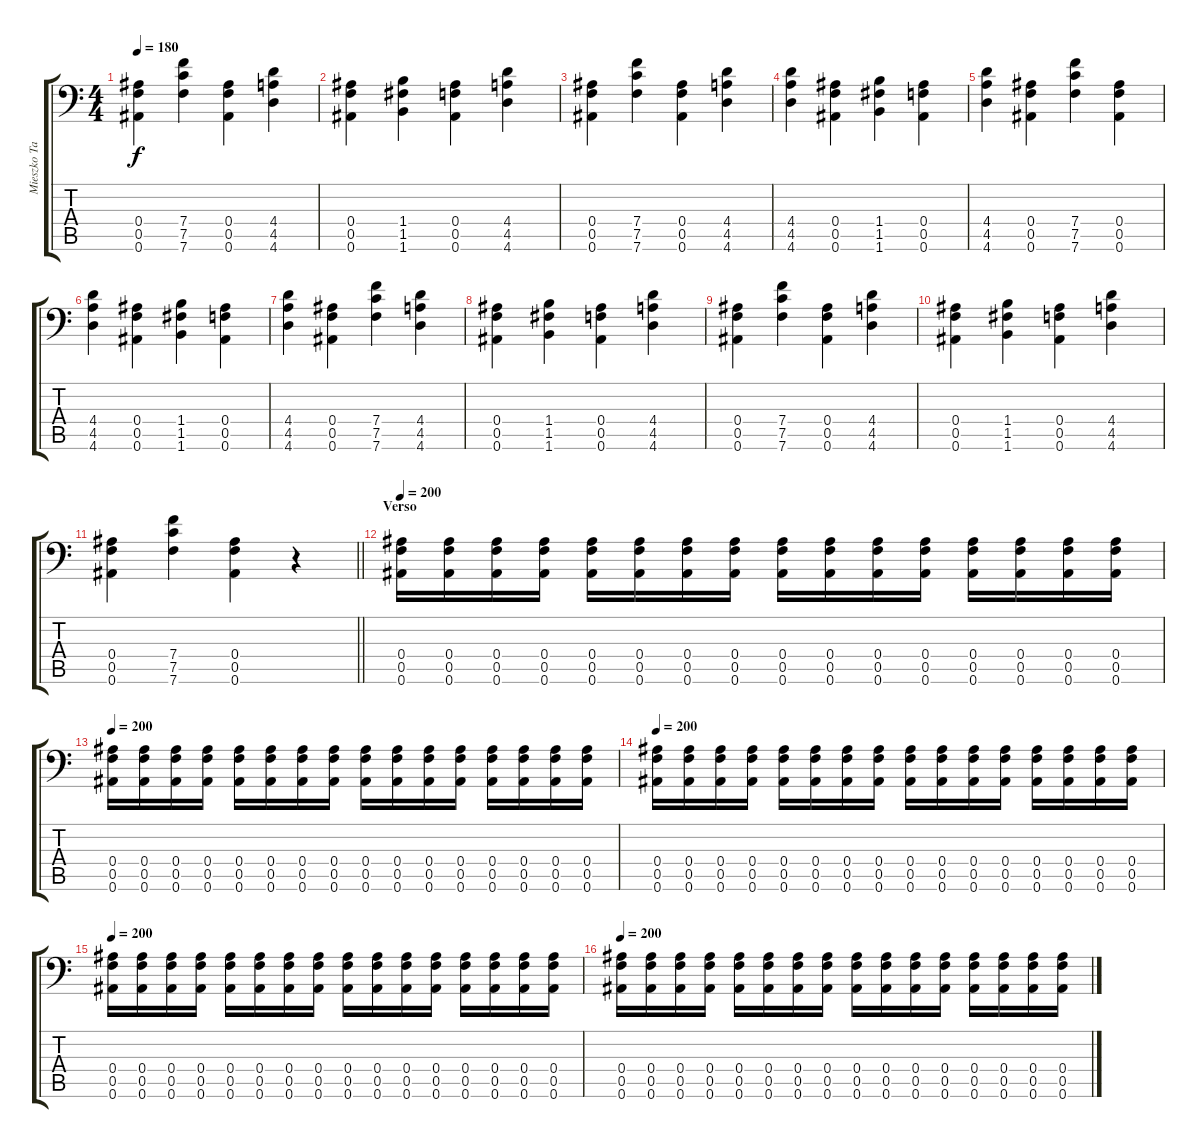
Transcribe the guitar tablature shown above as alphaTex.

\track ("Mieszko Talarczyk" "Mieszko Ta") {instrument distortionguitar}
\staff {score tabs}
\tuning (C4 G3 Eb3 Bb2 F2 Bb1) {hide}
\ts (4 4)
\tempo 180
\clef f4
\ks c
(0.4 0.5 0.6).4{dy f} (7.4 7.5 7.6).4 (0.4 0.5 0.6).4 (4.4 4.5 4.6).4 |
(0.4 0.5 0.6).4 (1.4 1.5 1.6).4 (0.4 0.5 0.6).4 (4.4 4.5 4.6).4 |
(0.4 0.5 0.6).4 (7.4 7.5 7.6).4 (0.4 0.5 0.6).4 (4.4 4.5 4.6).4 |
(4.4 4.5 4.6).4 (0.4 0.5 0.6).4 (1.4 1.5 1.6).4 (0.4 0.5 0.6).4 |
(4.4 4.5 4.6).4 (0.4 0.5 0.6).4 (7.4 7.5 7.6).4 (0.4 0.5 0.6).4 |
(4.4 4.5 4.6).4 (0.4 0.5 0.6).4 (1.4 1.5 1.6).4 (0.4 0.5 0.6).4 |
(4.4 4.5 4.6).4 (0.4 0.5 0.6).4 (7.4 7.5 7.6).4 (4.4 4.5 4.6).4 |
(0.4 0.5 0.6).4 (1.4 1.5 1.6).4 (0.4 0.5 0.6).4 (4.4 4.5 4.6).4 |
(0.4 0.5 0.6).4 (7.4 7.5 7.6).4 (0.4 0.5 0.6).4 (4.4 4.5 4.6).4 |
(0.4 0.5 0.6).4 (1.4 1.5 1.6).4 (0.4 0.5 0.6).4 (4.4 4.5 4.6).4 |
\barLineRight lightlight
(0.4 0.5 0.6).4 (7.4 7.5 7.6).4 (0.4 0.5 0.6).4 r.4 |
\section ("" "Verso")
\tempo 200
(0.4 0.5 0.6).16 (0.4 0.5 0.6).16 (0.4 0.5 0.6).16 (0.4 0.5 0.6).16 (0.4 0.5 0.6).16 (0.4 0.5 0.6).16 (0.4 0.5 0.6).16 (0.4 0.5 0.6).16 (0.4 0.5 0.6).16 (0.4 0.5 0.6).16 (0.4 0.5 0.6).16 (0.4 0.5 0.6).16 (0.4 0.5 0.6).16 (0.4 0.5 0.6).16 (0.4 0.5 0.6).16 (0.4 0.5 0.6).16 |
\tempo 200
(0.4 0.5 0.6).16 (0.4 0.5 0.6).16 (0.4 0.5 0.6).16 (0.4 0.5 0.6).16 (0.4 0.5 0.6).16 (0.4 0.5 0.6).16 (0.4 0.5 0.6).16 (0.4 0.5 0.6).16 (0.4 0.5 0.6).16 (0.4 0.5 0.6).16 (0.4 0.5 0.6).16 (0.4 0.5 0.6).16 (0.4 0.5 0.6).16 (0.4 0.5 0.6).16 (0.4 0.5 0.6).16 (0.4 0.5 0.6).16 |
\tempo 200
(0.4 0.5 0.6).16 (0.4 0.5 0.6).16 (0.4 0.5 0.6).16 (0.4 0.5 0.6).16 (0.4 0.5 0.6).16 (0.4 0.5 0.6).16 (0.4 0.5 0.6).16 (0.4 0.5 0.6).16 (0.4 0.5 0.6).16 (0.4 0.5 0.6).16 (0.4 0.5 0.6).16 (0.4 0.5 0.6).16 (0.4 0.5 0.6).16 (0.4 0.5 0.6).16 (0.4 0.5 0.6).16 (0.4 0.5 0.6).16 |
\tempo 200
(0.4 0.5 0.6).16 (0.4 0.5 0.6).16 (0.4 0.5 0.6).16 (0.4 0.5 0.6).16 (0.4 0.5 0.6).16 (0.4 0.5 0.6).16 (0.4 0.5 0.6).16 (0.4 0.5 0.6).16 (0.4 0.5 0.6).16 (0.4 0.5 0.6).16 (0.4 0.5 0.6).16 (0.4 0.5 0.6).16 (0.4 0.5 0.6).16 (0.4 0.5 0.6).16 (0.4 0.5 0.6).16 (0.4 0.5 0.6).16 |
\tempo 200
(0.4 0.5 0.6).16 (0.4 0.5 0.6).16 (0.4 0.5 0.6).16 (0.4 0.5 0.6).16 (0.4 0.5 0.6).16 (0.4 0.5 0.6).16 (0.4 0.5 0.6).16 (0.4 0.5 0.6).16 (0.4 0.5 0.6).16 (0.4 0.5 0.6).16 (0.4 0.5 0.6).16 (0.4 0.5 0.6).16 (0.4 0.5 0.6).16 (0.4 0.5 0.6).16 (0.4 0.5 0.6).16 (0.4 0.5 0.6).16
